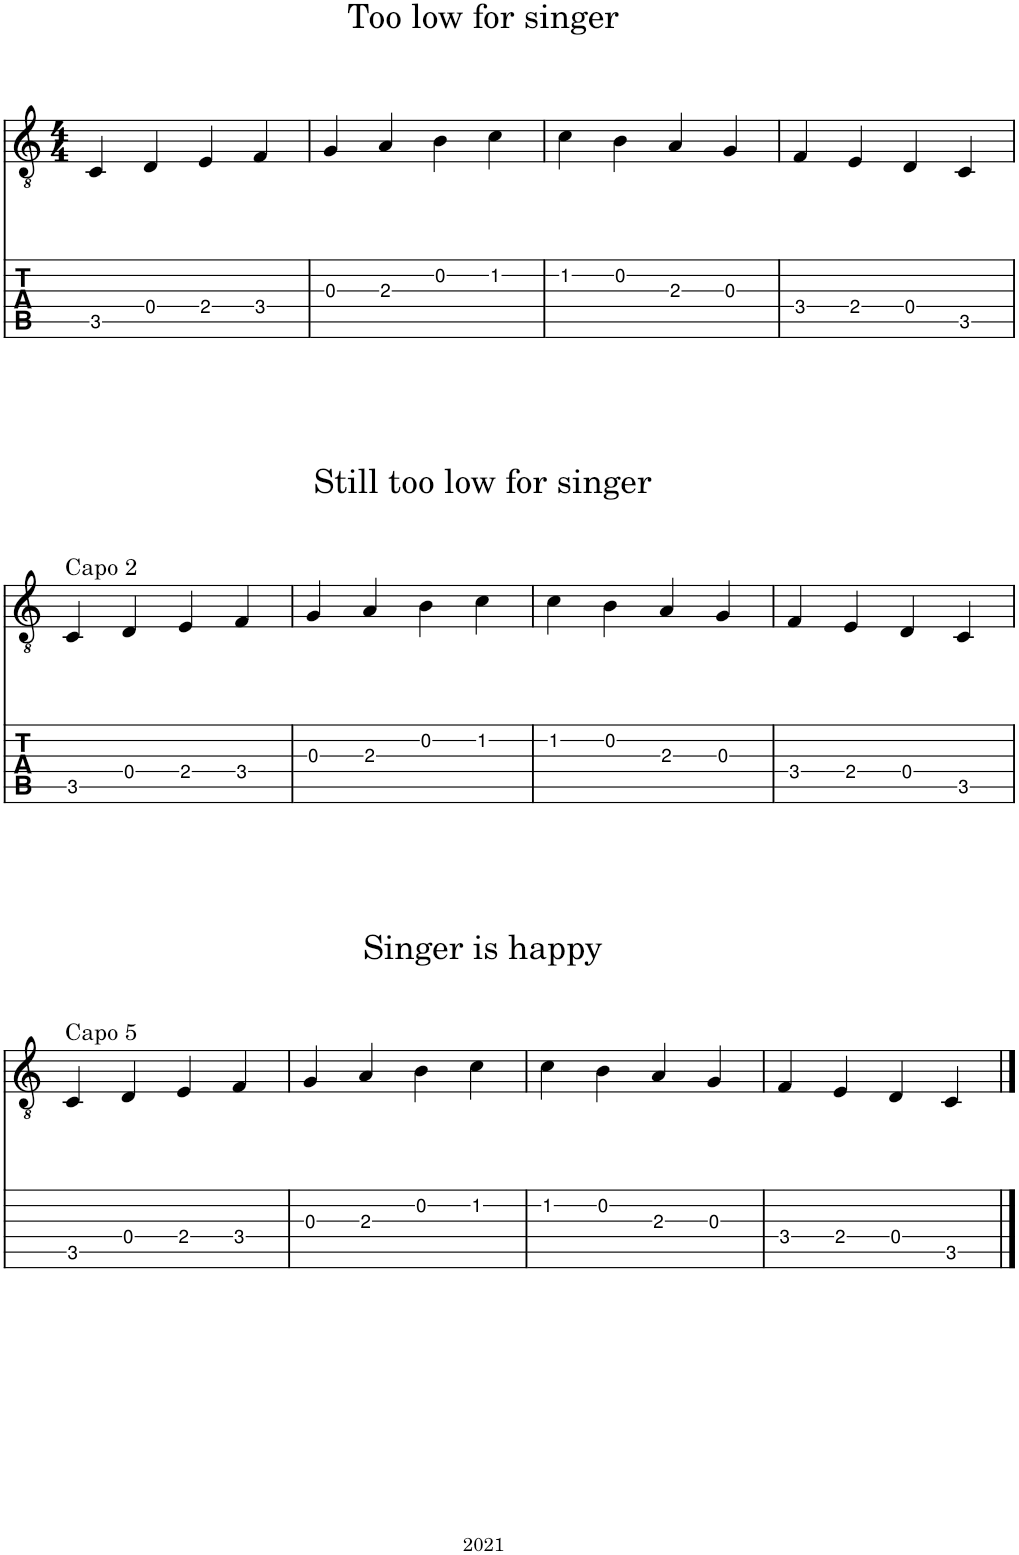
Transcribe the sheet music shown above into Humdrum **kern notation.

**kern	**kern
*part1	*part1
*staff2	*staff1
*I"Guitar	*
*I'Guit.	*
*stria6	*
*	*clefGv2
*k[]	*k[]
*M4/4	*M4/4
=1	=1
4C	4C/
4D	4D/
4E	4E/
4F	4F/
=2	=2
4G	4G/
4A	4A/
4B	4B\
4c	4c\
=3	=3
4c	4c\
4B	4B\
4A	4A/
4G	4G/
=4	=4
4F	4F/
4E	4E/
4D	4D/
4C	4C/
!!LO:LB:g=z
=1	=1
*stria6	*
!	!LO:TX:a:t=Capo 2
4C	4C/
4D	4D/
4E	4E/
4F	4F/
=2	=2
4G	4G/
4A	4A/
4B	4B\
4c	4c\
=3	=3
4c	4c\
4B	4B\
4A	4A/
4G	4G/
=4	=4
4F	4F/
4E	4E/
4D	4D/
4C	4C/
!!LO:LB:g=z
=1	=1
*stria6	*
!	!LO:TX:a:t=Capo 5
4C	4C/
4D	4D/
4E	4E/
4F	4F/
=2	=2
4G	4G/
4A	4A/
4B	4B\
4c	4c\
=3	=3
4c	4c\
4B	4B\
4A	4A/
4G	4G/
=4	=4
4F	4F/
4E	4E/
4D	4D/
4C	4C/
==	==
*-	*-
